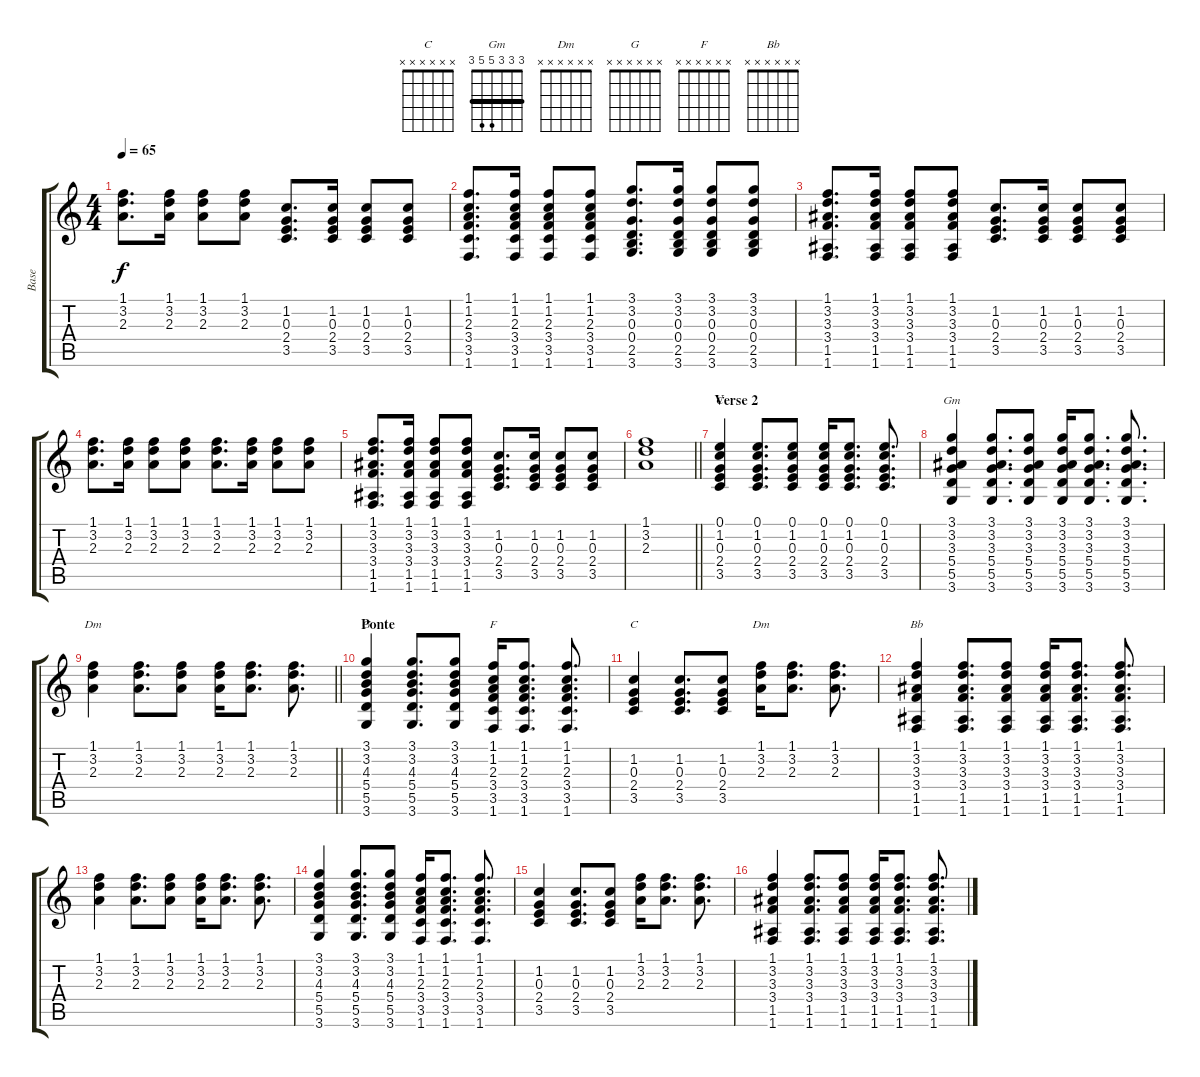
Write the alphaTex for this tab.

\track ("Base" "Base") {instrument acousticguitarsteel}
\staff {score tabs}
\tuning (E4 B3 G3 D3 A2 E2) {hide}
\chord ("C" 0 1 0 2 3 x)
\chord ("Gm" 3 3 3 5 5 3) {barre 3}
\chord ("Dm" 1 3 2 x x x)
\chord ("G" x x x x x x)
\chord ("F" x x x x x x)
\chord ("C" x x x x x x)
\chord ("Dm" x x x x x x)
\chord ("Bb" x x x x x x)
\ts (4 4)
\tempo 65
\clef g2
\ks c
(1.1 3.2 2.3).8{d dy f} (1.1 3.2 2.3).16 (1.1 3.2 2.3).8 (1.1 3.2 2.3).8 (1.2 0.3 2.4 3.5).8{d} (1.2 0.3 2.4 3.5).16 (1.2 0.3 2.4 3.5).8 (1.2 0.3 2.4 3.5).8 |
(1.1 1.2 2.3 3.4 3.5 1.6).8{d} (1.1 1.2 2.3 3.4 3.5 1.6).16 (1.1 1.2 2.3 3.4 3.5 1.6).8 (1.1 1.2 2.3 3.4 3.5 1.6).8 (3.1 3.2 0.3 0.4 2.5 3.6).8{d} (3.1 3.2 0.3 0.4 2.5 3.6).16 (3.1 3.2 0.3 0.4 2.5 3.6).8 (3.1 3.2 0.3 0.4 2.5 3.6).8 |
(1.1 3.2 3.3 3.4 1.5 1.6).8{d} (1.1 3.2 3.3 3.4 1.5 1.6).16 (1.1 3.2 3.3 3.4 1.5 1.6).8 (1.1 3.2 3.3 3.4 1.5 1.6).8 (1.2 0.3 2.4 3.5).8{d} (1.2 0.3 2.4 3.5).16 (1.2 0.3 2.4 3.5).8 (1.2 0.3 2.4 3.5).8 |
(1.1 3.2 2.3).8{d} (1.1 3.2 2.3).16 (1.1 3.2 2.3).8 (1.1 3.2 2.3).8 (1.1 3.2 2.3).8{d} (1.1 3.2 2.3).16 (1.1 3.2 2.3).8 (1.1 3.2 2.3).8 |
(1.1 3.2 3.3 3.4 1.5 1.6).8{d} (1.1 3.2 3.3 3.4 1.5 1.6).16 (1.1 3.2 3.3 3.4 1.5 1.6).8 (1.1 3.2 3.3 3.4 1.5 1.6).8 (1.2 0.3 2.4 3.5).8{d} (1.2 0.3 2.4 3.5).16 (1.2 0.3 2.4 3.5).8 (1.2 0.3 2.4 3.5).8 |
\barLineRight lightlight
(1.1 3.2 2.3).1 |
\section ("" "Verse 2")
(0.1 1.2 0.3 2.4 3.5).4{ch "C"} (0.1 1.2 0.3 2.4 3.5).8{d} (0.1 1.2 0.3 2.4 3.5).8 (0.1 1.2 0.3 2.4 3.5).16 (0.1 1.2 0.3 2.4 3.5).8{d} (0.1 1.2 0.3 2.4 3.5).8{d} |
(3.1 3.2 3.3 5.4 5.5 3.6).4{ch "Gm"} (3.1 3.2 3.3 5.4 5.5 3.6).8{d} (3.1 3.2 3.3 5.4 5.5 3.6).8 (3.1 3.2 3.3 5.4 5.5 3.6).16 (3.1 3.2 3.3 5.4 5.5 3.6).8{d} (3.1 3.2 3.3 5.4 5.5 3.6).8{d} |
\barLineRight lightlight
(1.1 3.2 2.3).4{ch "Dm"} (1.1 3.2 2.3).8{d} (1.1 3.2 2.3).8 (1.1 3.2 2.3).16 (1.1 3.2 2.3).8{d} (1.1 3.2 2.3).8{d} |
\section ("" "Ponte")
(3.1 3.2 4.3 5.4 5.5 3.6).4{ch "G"} (3.1 3.2 4.3 5.4 5.5 3.6).8{d} (3.1 3.2 4.3 5.4 5.5 3.6).8 (1.1 1.2 2.3 3.4 3.5 1.6).16{ch "F"} (1.1 1.2 2.3 3.4 3.5 1.6).8{d} (1.1 1.2 2.3 3.4 3.5 1.6).8{d} |
(1.2 0.3 2.4 3.5).4{ch "C"} (1.2 0.3 2.4 3.5).8{d} (1.2 0.3 2.4 3.5).8 (1.1 3.2 2.3).16{ch "Dm"} (1.1 3.2 2.3).8{d} (1.1 3.2 2.3).8{d} |
(1.1 3.2 3.3 3.4 1.5 1.6).4{ch "Bb"} (1.1 3.2 3.3 3.4 1.5 1.6).8{d} (1.1 3.2 3.3 3.4 1.5 1.6).8 (1.1 3.2 3.3 3.4 1.5 1.6).16 (1.1 3.2 3.3 3.4 1.5 1.6).8{d} (1.1 3.2 3.3 3.4 1.5 1.6).8{d} |
(1.1 3.2 2.3).4 (1.1 3.2 2.3).8{d} (1.1 3.2 2.3).8 (1.1 3.2 2.3).16 (1.1 3.2 2.3).8{d} (1.1 3.2 2.3).8{d} |
(3.1 3.2 4.3 5.4 5.5 3.6).4 (3.1 3.2 4.3 5.4 5.5 3.6).8{d} (3.1 3.2 4.3 5.4 5.5 3.6).8 (1.1 1.2 2.3 3.4 3.5 1.6).16 (1.1 1.2 2.3 3.4 3.5 1.6).8{d} (1.1 1.2 2.3 3.4 3.5 1.6).8{d} |
(1.2 0.3 2.4 3.5).4 (1.2 0.3 2.4 3.5).8{d} (1.2 0.3 2.4 3.5).8 (1.1 3.2 2.3).16 (1.1 3.2 2.3).8{d} (1.1 3.2 2.3).8{d} |
(1.1 3.2 3.3 3.4 1.5 1.6).4 (1.1 3.2 3.3 3.4 1.5 1.6).8{d} (1.1 3.2 3.3 3.4 1.5 1.6).8 (1.1 3.2 3.3 3.4 1.5 1.6).16 (1.1 3.2 3.3 3.4 1.5 1.6).8{d} (1.1 3.2 3.3 3.4 1.5 1.6).8{d}
